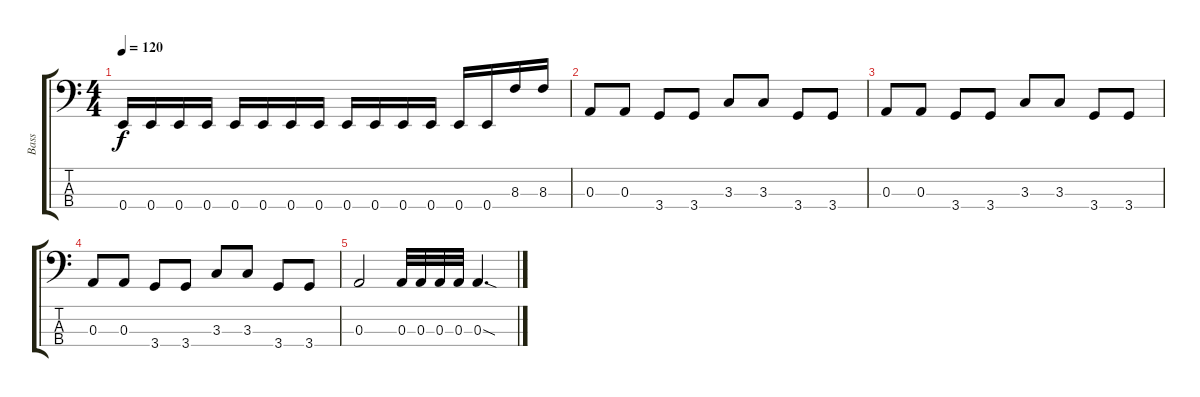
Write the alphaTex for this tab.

\track ("Bass" "Bass") {instrument electricbassfinger}
\staff {score tabs}
\tuning (G2 D2 A1 E1) {hide}
\ts (4 4)
\tempo 120
\clef f4
\ks c
0.4.16{dy f} 0.4.16 0.4.16 0.4.16 0.4.16 0.4.16 0.4.16 0.4.16 0.4.16 0.4.16 0.4.16 0.4.16 0.4.16 0.4.16 8.3.16 8.3.16 |
0.3.8 0.3.8 3.4.8 3.4.8 3.3.8 3.3.8 3.4.8 3.4.8 |
0.3.8 0.3.8 3.4.8 3.4.8 3.3.8 3.3.8 3.4.8 3.4.8 |
0.3.8 0.3.8 3.4.8 3.4.8 3.3.8 3.3.8 3.4.8 3.4.8 |
0.3.2 0.3.32 0.3.32 0.3.32 0.3.32 0.3{sod}.4{d}
